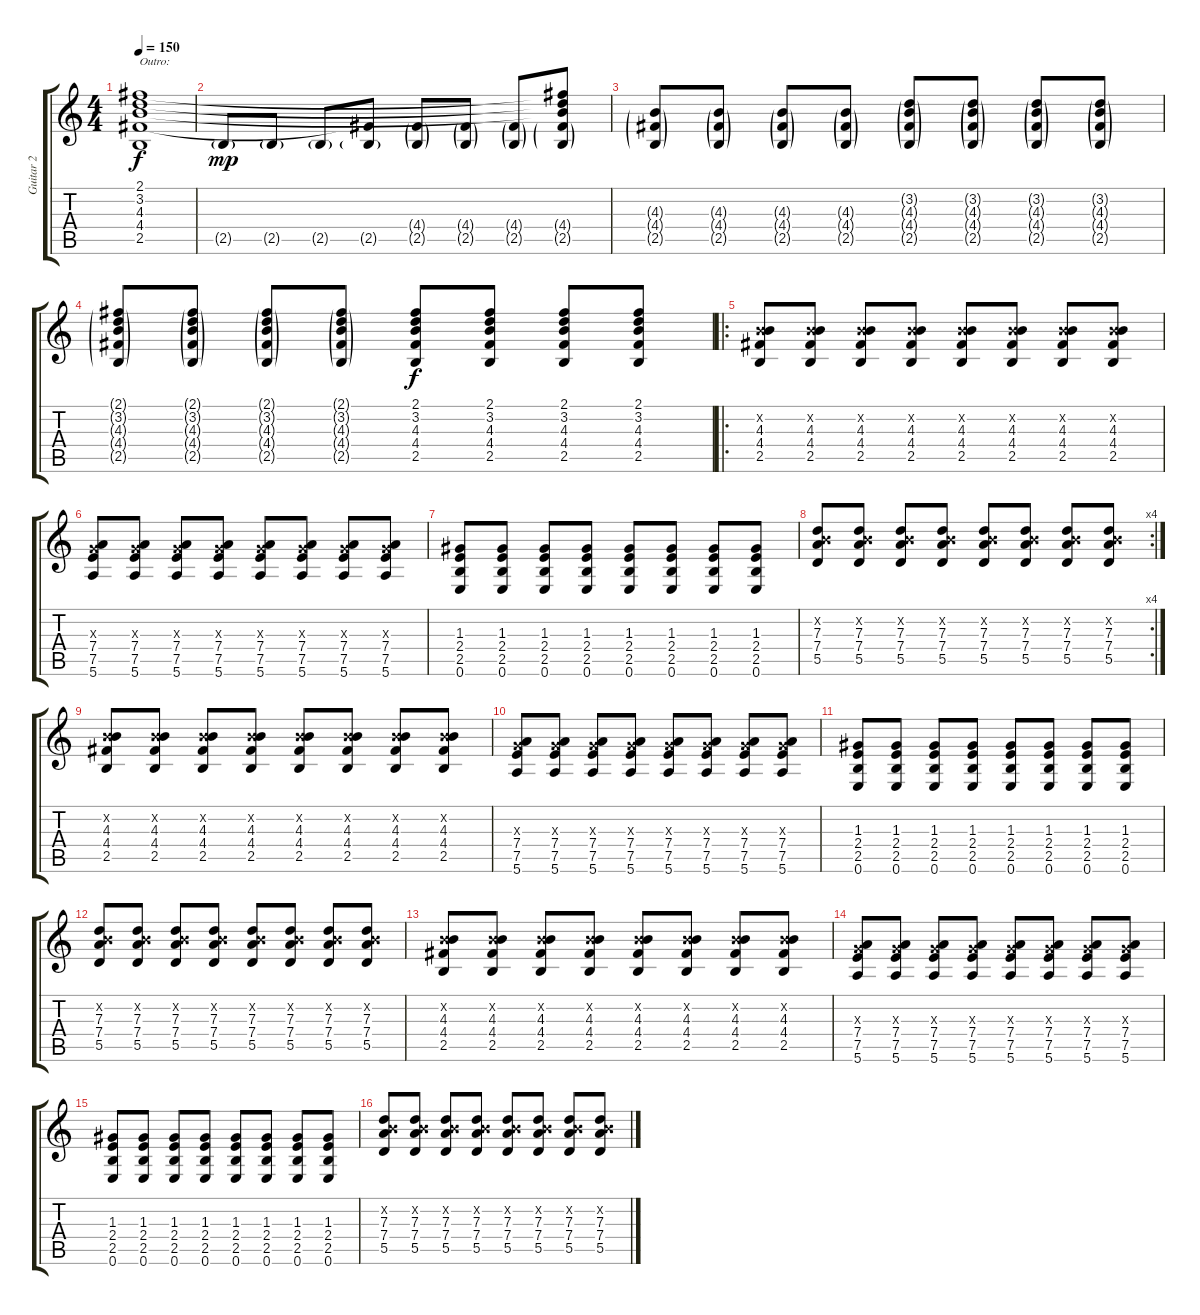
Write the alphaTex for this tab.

\track ("Guitar 2" "Guitar 2") {instrument acousticguitarsteel}
\staff {score tabs}
\tuning (E4 B3 G3 D3 A2 E2) {hide}
\ts (4 4)
\tempo 150
\clef g2
\ks c
(2.1 3.2 4.3 4.4 2.5).1{txt "Outro:" dy f} |
2.5{g}.8{dy mp} 2.5{g}.8 2.5{g}.8 (4.4{t} 2.5{g}).8 (4.4{g} 2.5{g}).8 (4.4{g} 2.5{g}).8 (4.4{g} 2.5{g}).8 (2.1{t} 3.2{t} 4.3{t} 4.4{g} 2.5{g}).8 |
(4.3{g} 4.4{g} 2.5{g}).8 (4.3{g} 4.4{g} 2.5{g}).8 (4.3{g} 4.4{g} 2.5{g}).8 (4.3{g} 4.4{g} 2.5{g}).8 (3.2{g} 4.3{g} 4.4{g} 2.5{g}).8 (3.2{g} 4.3{g} 4.4{g} 2.5{g}).8 (3.2{g} 4.3{g} 4.4{g} 2.5{g}).8 (3.2{g} 4.3{g} 4.4{g} 2.5{g}).8 |
(2.1{g} 3.2{g} 4.3{g} 4.4{g} 2.5{g}).8 (2.1{g} 3.2{g} 4.3{g} 4.4{g} 2.5{g}).8 (2.1{g} 3.2{g} 4.3{g} 4.4{g} 2.5{g}).8 (2.1{g} 3.2{g} 4.3{g} 4.4{g} 2.5{g}).8 (2.1 3.2 4.3 4.4 2.5).8{dy f} (2.1 3.2 4.3 4.4 2.5).8 (2.1 3.2 4.3 4.4 2.5).8 (2.1 3.2 4.3 4.4 2.5).8 |
\ro
(0.2{x} 4.3 4.4 2.5).8 (0.2{x} 4.3 4.4 2.5).8 (0.2{x} 4.3 4.4 2.5).8 (0.2{x} 4.3 4.4 2.5).8 (0.2{x} 4.3 4.4 2.5).8 (0.2{x} 4.3 4.4 2.5).8 (0.2{x} 4.3 4.4 2.5).8 (0.2{x} 4.3 4.4 2.5).8 |
(0.3{x} 7.4 7.5 5.6).8 (0.3{x} 7.4 7.5 5.6).8 (0.3{x} 7.4 7.5 5.6).8 (0.3{x} 7.4 7.5 5.6).8 (0.3{x} 7.4 7.5 5.6).8 (0.3{x} 7.4 7.5 5.6).8 (0.3{x} 7.4 7.5 5.6).8 (0.3{x} 7.4 7.5 5.6).8 |
(1.3 2.4 2.5 0.6).8 (1.3 2.4 2.5 0.6).8 (1.3 2.4 2.5 0.6).8 (1.3 2.4 2.5 0.6).8 (1.3 2.4 2.5 0.6).8 (1.3 2.4 2.5 0.6).8 (1.3 2.4 2.5 0.6).8 (1.3 2.4 2.5 0.6).8 |
\rc 4
(0.2{x} 7.3 7.4 5.5).8 (0.2{x} 7.3 7.4 5.5).8 (0.2{x} 7.3 7.4 5.5).8 (0.2{x} 7.3 7.4 5.5).8 (0.2{x} 7.3 7.4 5.5).8 (0.2{x} 7.3 7.4 5.5).8 (0.2{x} 7.3 7.4 5.5).8 (0.2{x} 7.3 7.4 5.5).8 |
(0.2{x} 4.3 4.4 2.5).8{volume 9} (0.2{x} 4.3 4.4 2.5).8 (0.2{x} 4.3 4.4 2.5).8 (0.2{x} 4.3 4.4 2.5).8 (0.2{x} 4.3 4.4 2.5).8 (0.2{x} 4.3 4.4 2.5).8 (0.2{x} 4.3 4.4 2.5).8 (0.2{x} 4.3 4.4 2.5).8 |
(0.3{x} 7.4 7.5 5.6).8 (0.3{x} 7.4 7.5 5.6).8 (0.3{x} 7.4 7.5 5.6).8 (0.3{x} 7.4 7.5 5.6).8 (0.3{x} 7.4 7.5 5.6).8 (0.3{x} 7.4 7.5 5.6).8 (0.3{x} 7.4 7.5 5.6).8 (0.3{x} 7.4 7.5 5.6).8 |
(1.3 2.4 2.5 0.6).8 (1.3 2.4 2.5 0.6).8 (1.3 2.4 2.5 0.6).8 (1.3 2.4 2.5 0.6).8 (1.3 2.4 2.5 0.6).8 (1.3 2.4 2.5 0.6).8 (1.3 2.4 2.5 0.6).8 (1.3 2.4 2.5 0.6).8 |
(0.2{x} 7.3 7.4 5.5).8 (0.2{x} 7.3 7.4 5.5).8 (0.2{x} 7.3 7.4 5.5).8 (0.2{x} 7.3 7.4 5.5).8 (0.2{x} 7.3 7.4 5.5).8 (0.2{x} 7.3 7.4 5.5).8 (0.2{x} 7.3 7.4 5.5).8 (0.2{x} 7.3 7.4 5.5).8 |
(0.2{x} 4.3 4.4 2.5).8{volume 6} (0.2{x} 4.3 4.4 2.5).8 (0.2{x} 4.3 4.4 2.5).8 (0.2{x} 4.3 4.4 2.5).8 (0.2{x} 4.3 4.4 2.5).8 (0.2{x} 4.3 4.4 2.5).8 (0.2{x} 4.3 4.4 2.5).8 (0.2{x} 4.3 4.4 2.5).8 |
(0.3{x} 7.4 7.5 5.6).8 (0.3{x} 7.4 7.5 5.6).8 (0.3{x} 7.4 7.5 5.6).8 (0.3{x} 7.4 7.5 5.6).8 (0.3{x} 7.4 7.5 5.6).8 (0.3{x} 7.4 7.5 5.6).8 (0.3{x} 7.4 7.5 5.6).8 (0.3{x} 7.4 7.5 5.6).8 |
(1.3 2.4 2.5 0.6).8 (1.3 2.4 2.5 0.6).8 (1.3 2.4 2.5 0.6).8 (1.3 2.4 2.5 0.6).8 (1.3 2.4 2.5 0.6).8 (1.3 2.4 2.5 0.6).8 (1.3 2.4 2.5 0.6).8 (1.3 2.4 2.5 0.6).8 |
(0.2{x} 7.3 7.4 5.5).8 (0.2{x} 7.3 7.4 5.5).8 (0.2{x} 7.3 7.4 5.5).8 (0.2{x} 7.3 7.4 5.5).8 (0.2{x} 7.3 7.4 5.5).8 (0.2{x} 7.3 7.4 5.5).8 (0.2{x} 7.3 7.4 5.5).8 (0.2{x} 7.3 7.4 5.5).8
